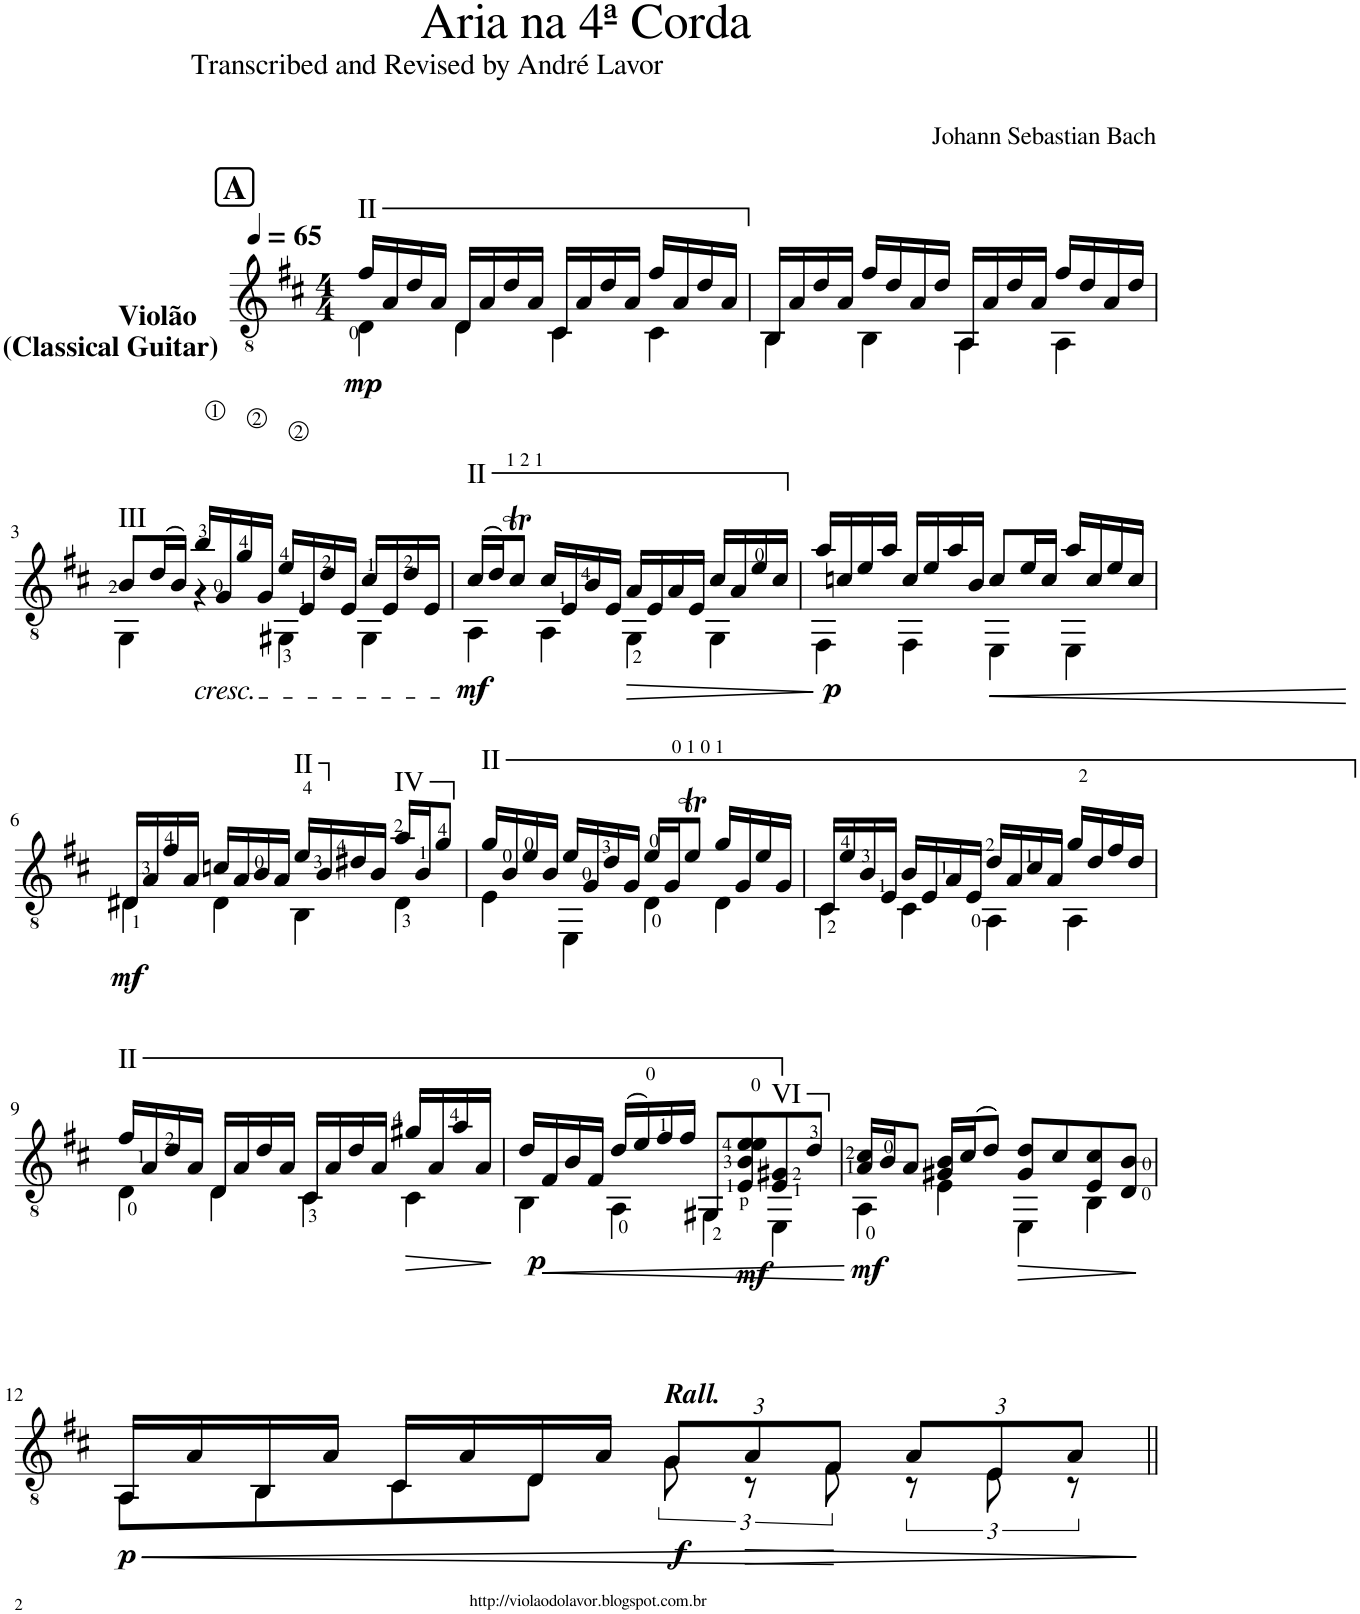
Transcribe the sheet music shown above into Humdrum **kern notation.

**kern	**dynam
*part1	*part1
*staff1	*staff1
*I"Jack	*
*clefGv2	*
*k[f#c#]	*
*M4/4	*
*MM65	*
!!LO:REH:place=s1:a:B:cj:fs=14:t=A
=1	=1
*^	*
!LO:TX:b:B:t=Violão	!	!
!LO:TX:b:t=(Classical Guitar)	!	!
!LO:TX:a:t=II	!	!
!	!	!LO:DY:b
16f#/LL	4D\	mp
16A/	.	.
16d/	.	.
16A/JJ	.	.
16D/LL	4D\	.
16A/	.	.
16d/	.	.
16A/JJ	.	.
16C#/LL	4C#\	.
16A/	.	.
16d/	.	.
16A/JJ	.	.
16f#/LL	4C#\	.
16A/	.	.
16d/	.	.
16A/JJ	.	.
=2	=2	=2
16BB/LL	4BB\	.
16A/	.	.
16d/	.	.
16A/JJ	.	.
16f#/LL	4BB\	.
16d/	.	.
16A/	.	.
16d/JJ	.	.
16AA/LL	4AA\	.
16A/	.	.
16d/	.	.
16A/JJ	.	.
16f#/LL	4AA\	.
16d/	.	.
16A/	.	.
16d/JJ	.	.
!!LO:LB:g=z	!!
=3	=3	=3
!LO:TX:a:t=III	!	!
8B/L	4GG\	.
(16d/L	.	.
16B/JJ)	.	.
!LO:TX:b:i:t=cresc.	!	!
16b/LL	4r	.
16G/	.	.
16g/	.	.
16G/JJ	.	.
16e/LL	4GG#X\	.
16E/	.	.
16d/	.	.
16E/JJ	.	.
16c#/LL	4GG#\	.
16E/	.	.
16d/	.	.
16E/JJ	.	.
=4	=4	=4
!LO:TX:a:t=II	!	!
!	!	!LO:DY:b
(16c#/LL	4AA\	mf
16d/J)	.	.
!LO:TX:a:t=1 2 1	!	!
8c#t/J	.	.
16c#/LL	4AA\	.
16E/	.	.
16B/	.	.
16E/JJ	.	.
!	!	!LO:HP:b
16A/LL	4GG\	>
16E/	.	.
16A/	.	.
16E/JJ	.	.
16c#/LL	4GG\	.
16A/	.	.
16e/	.	.
16c#/JJ	.	.
*v	*v	*
.	]
=5	=5
*^	*
!	!	!LO:DY:b
16a/LL	4FF#\	p
16cn/	.	.
16e/	.	.
16a/JJ	.	.
16c/LL	4FF#\	.
16e/	.	.
16a/	.	.
16B/JJ	.	.
!	!	!LO:HP:b
8c/L	4EE\	<
16e/L	.	.
16c/JJ	.	.
16a/LL	4EE\	.
16c/	.	.
16e/	.	.
16c/JJ	.	.
*v	*v	*
.	[
!!LO:LB:g=z
=6	=6
*^	*
!	!	!LO:DY:b
16D#X/LL	4D#\	mf
16A/	.	.
16f#/	.	.
16A/JJ	.	.
16cn/LL	4D#\	.
16A/	.	.
16B/	.	.
16A/JJ	.	.
!LO:TX:a:t=II	!	!
16e/LL	4BB\	.
16B/	.	.
16d#X/	.	.
16B/JJ	.	.
!LO:TX:a:t=IV	!	!
16a/LL	4D#\	.
16B/J	.	.
8g/J	.	.
=7	=7	=7
!LO:TX:a:t=II	!	!
16g/LL	4E\	.
16B/	.	.
16e/	.	.
16B/JJ	.	.
16e/LL	4EE\	.
16G/	.	.
16d/	.	.
16G/JJ	.	.
16e/LL	4D\	.
16G/J	.	.
!LO:TX:a:t=0 1 0 1	!	!
8eT/J	.	.
16g/LL	4D\	.
16G/	.	.
16e/	.	.
16G/JJ	.	.
=8	=8	=8
16C#/LL	4C#\	.
16e/	.	.
16B/	.	.
16E/JJ	.	.
16B/LL	4C#\	.
16E/	.	.
16A/	.	.
16E/JJ	.	.
16d/LL	4AA\	.
16A/	.	.
16c#/	.	.
16A/JJ	.	.
16g/LL	4AA\	.
16d/	.	.
16f#/	.	.
16d/JJ	.	.
!!LO:LB:g=z	!!
=9	=9	=9
!LO:TX:a:t=II	!	!
16f#/LL	4D\	.
16A/	.	.
16d/	.	.
16A/JJ	.	.
16D/LL	4D\	.
16A/	.	.
16d/	.	.
16A/JJ	.	.
16C#/LL	4C#\	.
16A/	.	.
16d/	.	.
16A/JJ	.	.
!	!	!LO:HP:b
16g#X/LL	4C#\	>
16A/	.	.
16a/	.	.
16A/JJ	.	.
*v	*v	*
.	]
=10	=10
*^	*
!	!	!LO:DY:b
16d/LL	4BB\	p
!	!	!LO:HP:b
16F#/	.	<
16B/	.	.
16F#/JJ	.	.
(16d/LL	4AA\	.
16e/)	.	.
16f#/	.	.
16f#/JJ	.	.
8GG#X/L	4GG#\	.
!	!	!LO:DY:b
8E/ 8B/ 8e/ 8e/	.	mf
!LO:TX:a:t=VI	!	!
8E/ 8G#X/	4EE\	.
8d/J	.	.
*v	*v	*
.	[
=11	=11
*^	*
!	!	!LO:DY:b
16A/ 16c#/LL	4AA\	mf
16B/J	.	.
8A/J	.	.
16G#X/ 16B/LL	4E\	.
(16c#/J	.	.
8d/J)	.	.
!	!	!LO:HP:b
8G#/ 8d/L	4EE\	>
8c#/	.	.
8E/ 8c#/	4BB\	.
8D/ 8B/J	.	.
*v	*v	*
.	]
!!LO:LB:g=z
=12	=12
!	!LO:HP:b
*^	*
!	!	!LO:DY:n=1:b
16AA/LL	8AA\L	< p
16A/	.	.
16BB/	8BB\	.
16A/JJ	.	.
16C#/LL	8C#\	.
16A/	.	.
16D/	8D\J	.
16A/JJ	.	.
*Xbrackettup	*brackettup	*
!LO:TX:a:Bi:t=Rall.	!	!
!	!	!LO:DY:n=2:b
12G/L	12G\	f
!	!	!LO:HP:b
12A/	12r	>
12F#/J	12F#\	.
*Xbrackettup	*brackettup	*
12A/L	12r	.
12E/	12E\	.
12A/J	12r	.
*v	*v	*
.	[ ]
=||	=||
*-	*-
